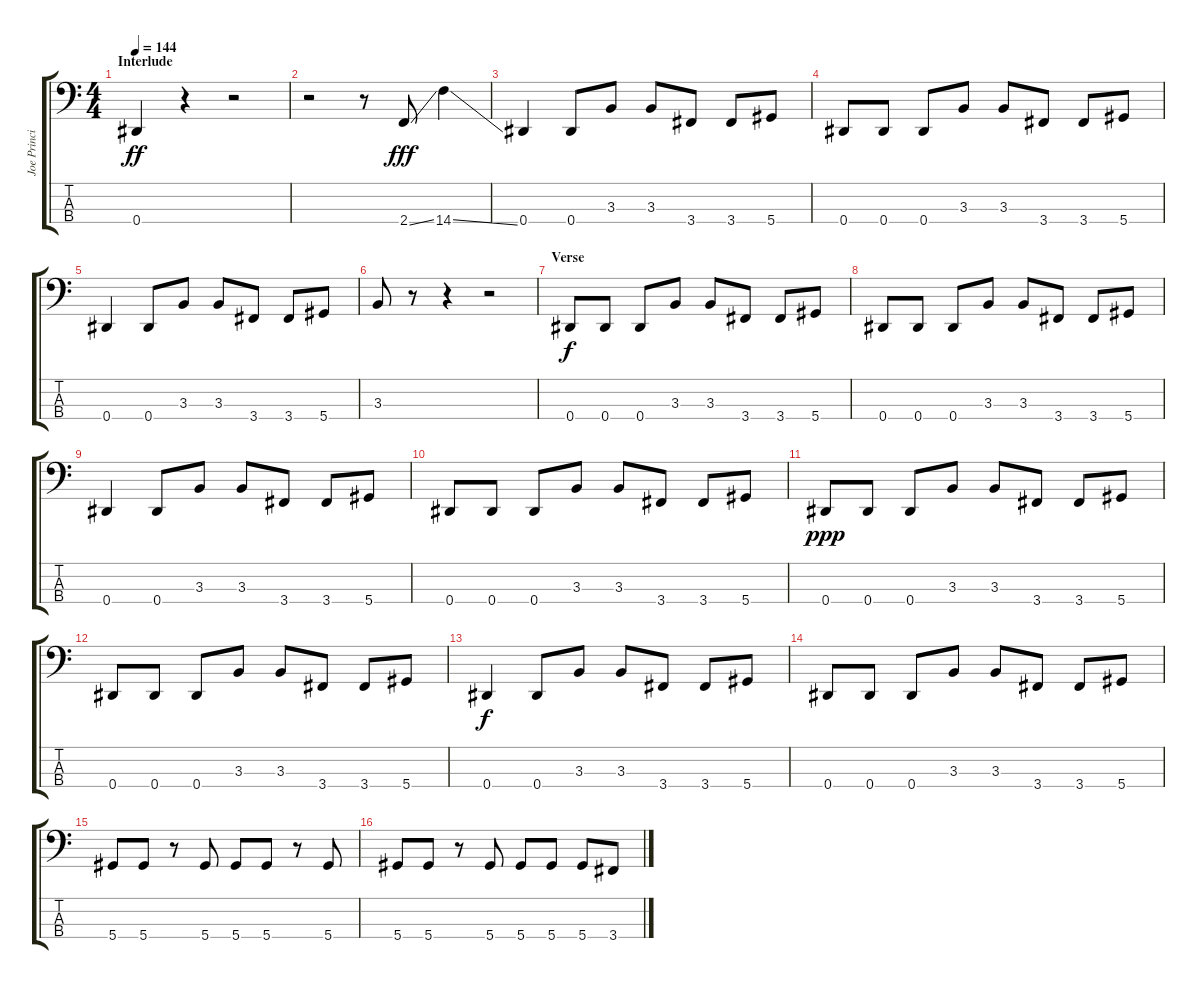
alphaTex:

\track ("Joe Principe - Bass" "Joe Princi") {instrument electricbassfinger}
\staff {score tabs}
\tuning (Gb2 Db2 Ab1 Eb1) {hide}
\ts (4 4)
\section ("" "Interlude")
\tempo 144
\clef f4
\ks c
0.4.4{dy ff} r.4 r.2 |
r.2 r.8 2.4{ss}.8{dy fff} 14.4{ss}.4 |
0.4.4 0.4.8 3.3.8 3.3.8 3.4.8 3.4.8 5.4.8 |
0.4.8 0.4.8 0.4.8 3.3.8 3.3.8 3.4.8 3.4.8 5.4.8 |
0.4.4 0.4.8 3.3.8 3.3.8 3.4.8 3.4.8 5.4.8 |
3.3.8 r.8 r.4 r.2 |
\section ("" "Verse")
0.4.8{dy f} 0.4.8 0.4.8 3.3.8 3.3.8 3.4.8 3.4.8 5.4.8 |
0.4.8 0.4.8 0.4.8 3.3.8 3.3.8 3.4.8 3.4.8 5.4.8 |
0.4.4 0.4.8 3.3.8 3.3.8 3.4.8 3.4.8 5.4.8 |
0.4.8 0.4.8 0.4.8 3.3.8 3.3.8 3.4.8 3.4.8 5.4.8 |
0.4.8{dy ppp} 0.4.8 0.4.8 3.3.8 3.3.8 3.4.8 3.4.8 5.4.8 |
0.4.8 0.4.8 0.4.8 3.3.8 3.3.8 3.4.8 3.4.8 5.4.8 |
0.4.4{dy f} 0.4.8 3.3.8 3.3.8 3.4.8 3.4.8 5.4.8 |
0.4.8 0.4.8 0.4.8 3.3.8 3.3.8 3.4.8 3.4.8 5.4.8 |
5.4.8 5.4.8 r.8 5.4.8 5.4.8 5.4.8 r.8 5.4.8 |
5.4.8 5.4.8 r.8 5.4.8 5.4.8 5.4.8 5.4.8 3.4.8
